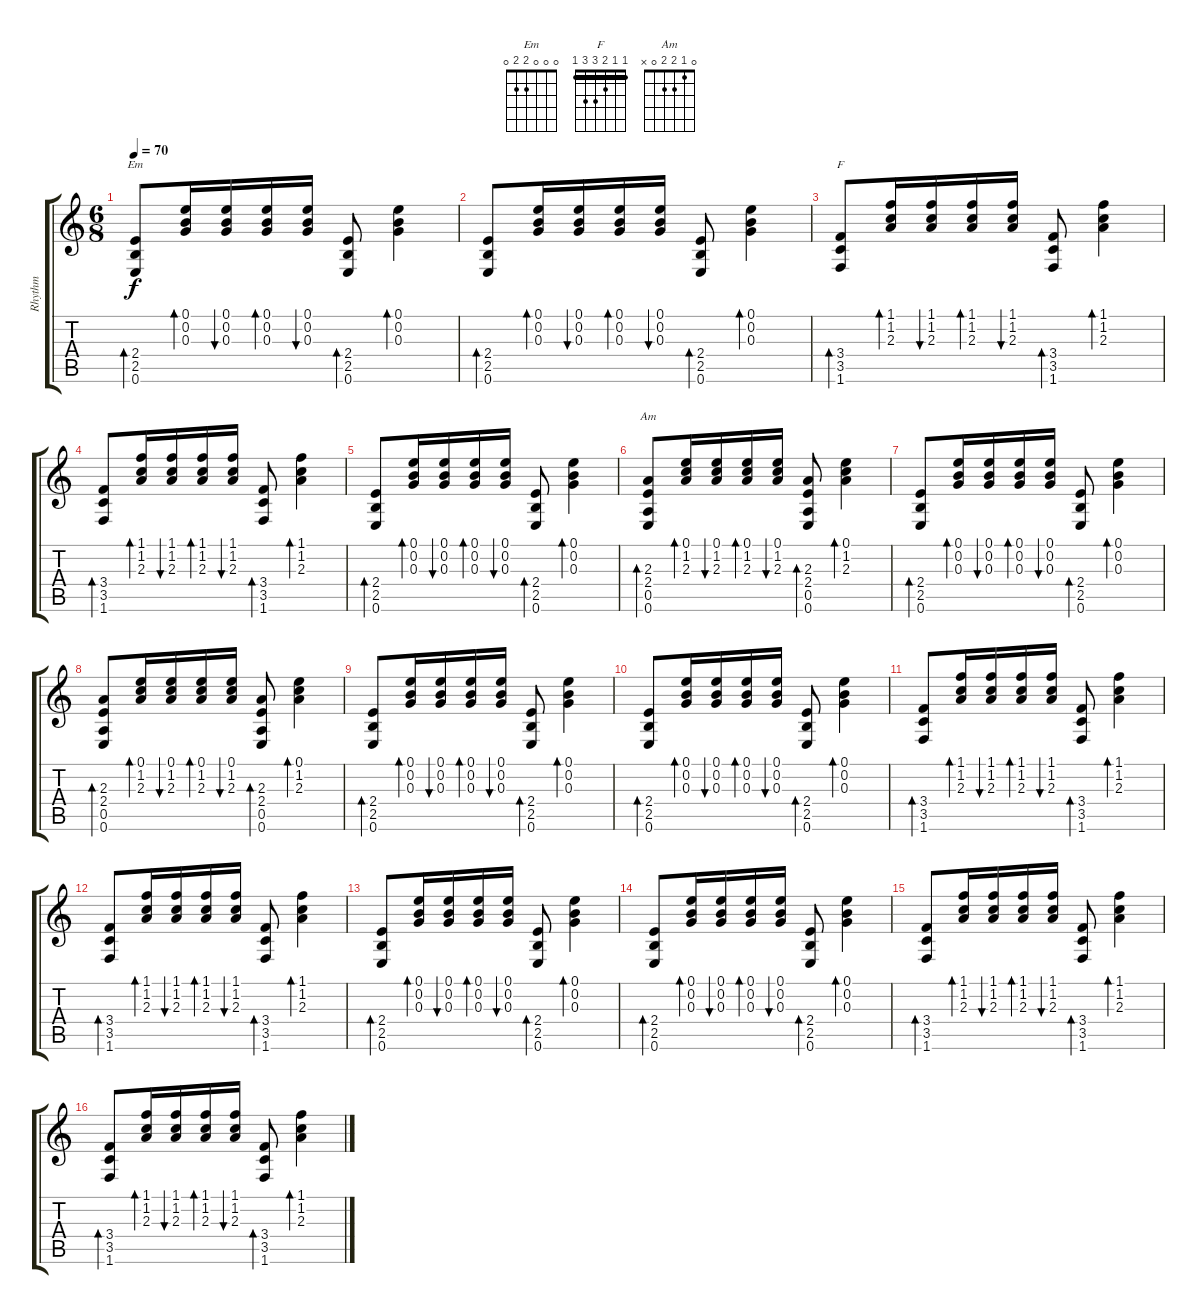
\track ("Rhythm" "Rhythm") {instrument acousticguitarnylon}
\staff {score tabs}
\tuning (E4 B3 G3 D3 A2 E2) {hide}
\chord ("Em" 0 0 0 2 2 0)
\chord ("F" 1 1 2 3 3 1) {barre 1}
\chord ("Am" 0 1 2 2 0 x)
\ts (6 8)
\tempo 70
\clef g2
\ks c
(2.4 2.5 0.6).8{bd 30 ch "Em" dy f} (0.1 0.2 0.3).16{bd 30} (0.1 0.2 0.3).16{bu 30} (0.1 0.2 0.3).16{bd 30} (0.1 0.2 0.3).16{bu 30} (2.4 2.5 0.6).8{bd 30} (0.1 0.2 0.3).4{bd 30} |
(2.4 2.5 0.6).8{bd 30} (0.1 0.2 0.3).16{bd 30} (0.1 0.2 0.3).16{bu 30} (0.1 0.2 0.3).16{bd 30} (0.1 0.2 0.3).16{bu 30} (2.4 2.5 0.6).8{bd 30} (0.1 0.2 0.3).4{bd 30} |
(3.4 3.5 1.6).8{bd 30 ch "F"} (1.1 1.2 2.3).16{bd 30} (1.1 1.2 2.3).16{bu 30} (1.1 1.2 2.3).16{bd 30} (1.1 1.2 2.3).16{bu 30} (3.4 3.5 1.6).8{bd 30} (1.1 1.2 2.3).4{bd 30} |
(3.4 3.5 1.6).8{bd 30} (1.1 1.2 2.3).16{bd 30} (1.1 1.2 2.3).16{bu 30} (1.1 1.2 2.3).16{bd 30} (1.1 1.2 2.3).16{bu 30} (3.4 3.5 1.6).8{bd 30} (1.1 1.2 2.3).4{bd 30} |
(2.4 2.5 0.6).8{bd 30} (0.1 0.2 0.3).16{bd 30} (0.1 0.2 0.3).16{bu 30} (0.1 0.2 0.3).16{bd 30} (0.1 0.2 0.3).16{bu 30} (2.4 2.5 0.6).8{bd 30} (0.1 0.2 0.3).4{bd 30} |
(2.3 2.4 0.5 0.6).8{bd 30 ch "Am"} (0.1 1.2 2.3).16{bd 30} (0.1 1.2 2.3).16{bu 30} (0.1 1.2 2.3).16{bd 30} (0.1 1.2 2.3).16{bu 30} (2.3 2.4 0.5 0.6).8{bd 30} (0.1 1.2 2.3).4{bd 30} |
(2.4 2.5 0.6).8{bd 30} (0.1 0.2 0.3).16{bd 30} (0.1 0.2 0.3).16{bu 30} (0.1 0.2 0.3).16{bd 30} (0.1 0.2 0.3).16{bu 30} (2.4 2.5 0.6).8{bd 30} (0.1 0.2 0.3).4{bd 30} |
(2.3 2.4 0.5 0.6).8{bd 30} (0.1 1.2 2.3).16{bd 30} (0.1 1.2 2.3).16{bu 30} (0.1 1.2 2.3).16{bd 30} (0.1 1.2 2.3).16{bu 30} (2.3 2.4 0.5 0.6).8{bd 30} (0.1 1.2 2.3).4{bd 30} |
(2.4 2.5 0.6).8{bd 30} (0.1 0.2 0.3).16{bd 30} (0.1 0.2 0.3).16{bu 30} (0.1 0.2 0.3).16{bd 30} (0.1 0.2 0.3).16{bu 30} (2.4 2.5 0.6).8{bd 30} (0.1 0.2 0.3).4{bd 30} |
(2.4 2.5 0.6).8{bd 30} (0.1 0.2 0.3).16{bd 30} (0.1 0.2 0.3).16{bu 30} (0.1 0.2 0.3).16{bd 30} (0.1 0.2 0.3).16{bu 30} (2.4 2.5 0.6).8{bd 30} (0.1 0.2 0.3).4{bd 30} |
(3.4 3.5 1.6).8{bd 30} (1.1 1.2 2.3).16{bd 30} (1.1 1.2 2.3).16{bu 30} (1.1 1.2 2.3).16{bd 30} (1.1 1.2 2.3).16{bu 30} (3.4 3.5 1.6).8{bd 30} (1.1 1.2 2.3).4{bd 30} |
(3.4 3.5 1.6).8{bd 30} (1.1 1.2 2.3).16{bd 30} (1.1 1.2 2.3).16{bu 30} (1.1 1.2 2.3).16{bd 30} (1.1 1.2 2.3).16{bu 30} (3.4 3.5 1.6).8{bd 30} (1.1 1.2 2.3).4{bd 30} |
(2.4 2.5 0.6).8{bd 30} (0.1 0.2 0.3).16{bd 30} (0.1 0.2 0.3).16{bu 30} (0.1 0.2 0.3).16{bd 30} (0.1 0.2 0.3).16{bu 30} (2.4 2.5 0.6).8{bd 30} (0.1 0.2 0.3).4{bd 30} |
(2.4 2.5 0.6).8{bd 30} (0.1 0.2 0.3).16{bd 30} (0.1 0.2 0.3).16{bu 30} (0.1 0.2 0.3).16{bd 30} (0.1 0.2 0.3).16{bu 30} (2.4 2.5 0.6).8{bd 30} (0.1 0.2 0.3).4{bd 30} |
(3.4 3.5 1.6).8{bd 30} (1.1 1.2 2.3).16{bd 30} (1.1 1.2 2.3).16{bu 30} (1.1 1.2 2.3).16{bd 30} (1.1 1.2 2.3).16{bu 30} (3.4 3.5 1.6).8{bd 30} (1.1 1.2 2.3).4{bd 30} |
(3.4 3.5 1.6).8{bd 30} (1.1 1.2 2.3).16{bd 30} (1.1 1.2 2.3).16{bu 30} (1.1 1.2 2.3).16{bd 30} (1.1 1.2 2.3).16{bu 30} (3.4 3.5 1.6).8{bd 30} (1.1 1.2 2.3).4{bd 30}
